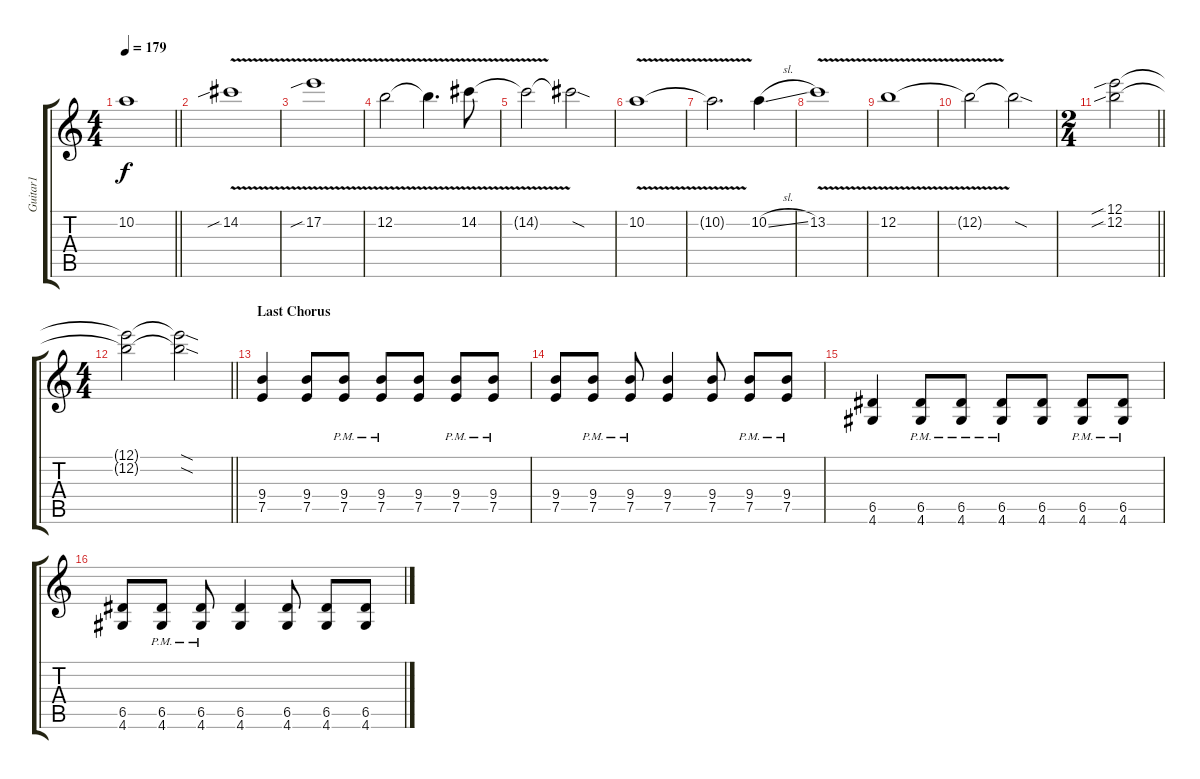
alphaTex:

\track ("Guitar1" "Guitar1") {instrument distortionguitar}
\staff {score tabs}
\tuning (E4 B3 G3 D3 A2 E2) {hide}
\ts (4 4)
\tempo 179
\clef g2
\barLineRight lightlight
\ks c
10.2{t}.1{dy f} |
14.2{v sib}.1 |
17.2{v sib}.1 |
12.2{v}.2 12.2{t}.4{d} 14.2{v}.8 |
14.2{t}.2 14.2{sod t}.2 |
10.2{v}.1 |
10.2{t}.2{d} 10.2{sl}.4 |
13.2{v}.1 |
12.2{v}.1 |
12.2{t}.2 12.2{sod t}.2 |
\ts (2 4)
\barLineRight lightlight
(12.1{sib} 12.2{sib}).2 |
\ts (4 4)
\barLineRight lightlight
(12.1{t} 12.2{t}).2 (12.1{sod t} 12.2{sod t}).2 |
\section ("" "Last Chorus")
(9.4 7.5).4 (9.4 7.5).8 (9.4{pm} 7.5{pm}).8 (9.4{pm} 7.5{pm}).8 (9.4 7.5).8 (9.4{pm} 7.5{pm}).8 (9.4{pm} 7.5{pm}).8 |
(9.4 7.5).8 (9.4{pm} 7.5{pm}).8 (9.4{pm} 7.5{pm}).8 (9.4 7.5).4 (9.4 7.5).8 (9.4{pm} 7.5{pm}).8 (9.4{pm} 7.5{pm}).8 |
(6.5 4.6).4 (6.5{pm} 4.6{pm}).8 (6.5{pm} 4.6{pm}).8 (6.5{pm} 4.6{pm}).8 (6.5 4.6).8 (6.5{pm} 4.6{pm}).8 (6.5{pm} 4.6{pm}).8 |
(6.5 4.6).8 (6.5{pm} 4.6{pm}).8 (6.5{pm} 4.6{pm}).8 (6.5 4.6).4 (6.5 4.6).8 (6.5 4.6).8 (6.5 4.6).8
